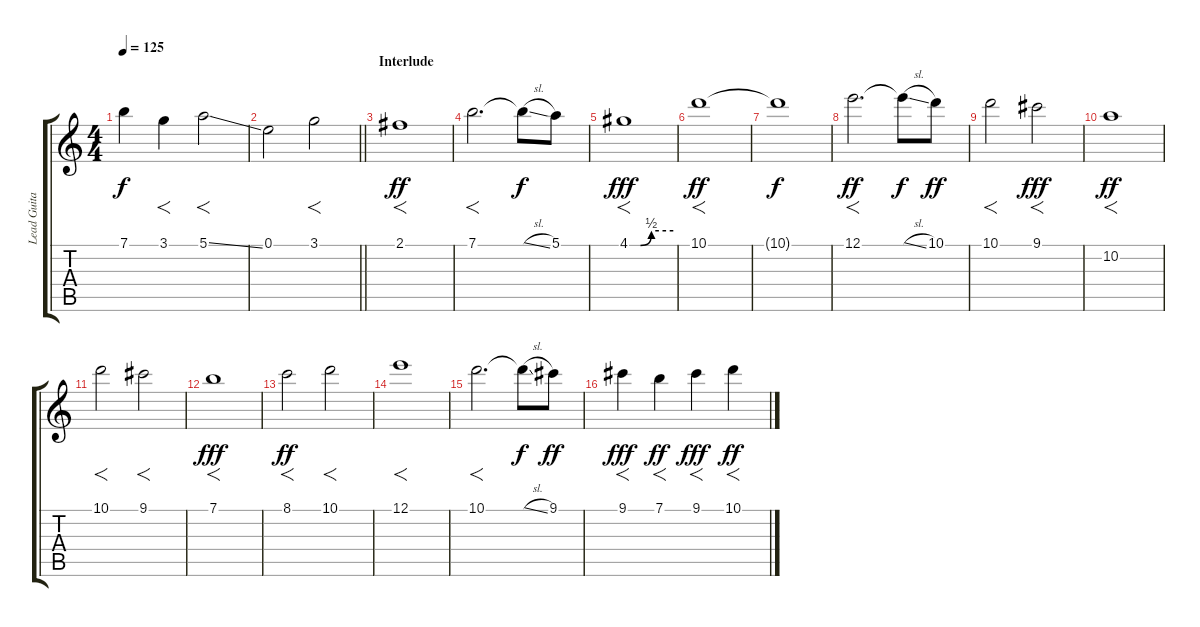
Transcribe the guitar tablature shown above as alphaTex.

\track ("Lead Guitar" "Lead Guita") {instrument overdrivenguitar}
\staff {score tabs}
\tuning (E4 B3 G3 D3 A2 E2) {hide}
\ts (4 4)
\tempo 125
\clef g2
\ks c
7.1{t}.4{dy f} 3.1.4{f} 5.1{ss}.2{f} |
\barLineRight lightlight
0.1.2 3.1.2{f} |
\section ("" "Interlude")
2.1.1{f dy ff} |
7.1.2{f d} 7.1{sl t}.8{dy f} 5.1.8 |
4.1{be (custom 0 0 15 0 30 2 60 2)}.1{f dy fff} |
10.1.1{f dy ff} |
10.1{t}.1{dy f} |
12.1.2{f d dy ff} 12.1{sl t}.8{dy f} 10.1.8{dy ff} |
10.1.2{f} 9.1.2{f dy fff} |
10.2.1{f dy ff} |
10.1.2{f} 9.1.2{f} |
7.1.1{f dy fff} |
8.1.2{f dy ff} 10.1.2{f} |
12.1.1{f} |
10.1.2{f d} 10.1{sl t}.8{dy f} 9.1.8{dy ff} |
9.1.4{f dy fff} 7.1.4{f dy ff} 9.1.4{f dy fff} 10.1.4{f dy ff}
